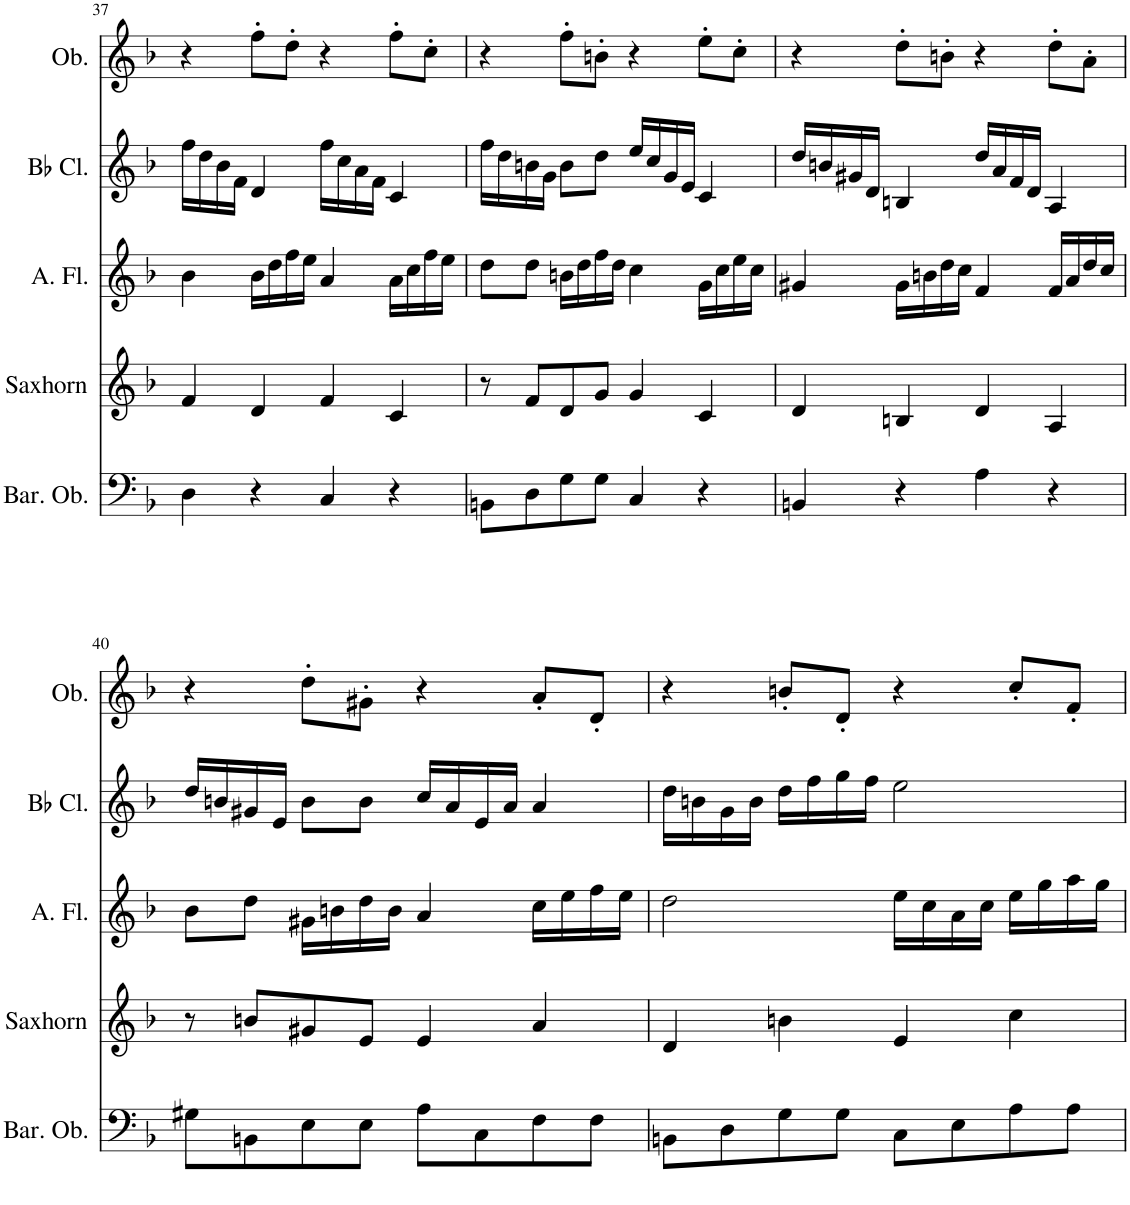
**kern	**kern	**kern	**kern	**kern
*part5	*part4	*part3	*part2	*part1
*staff5	*staff4	*staff3	*staff2	*staff1
*I"Baritone Oboe	*I"Saxhorn	*I"Alto Flute	*I"Bb Clarinet	*I"Oboe
*I'Bar. Ob.	*I'Saxhorn	*I'A. Fl.	*I'Bb Cl.	*I'Ob.
!!LO:PB:g=z
*clefF4	*clefG2	*clefG2	*clefG2	*clefG2
*	*ITrd4c7	*	*ITrd1c2	*
*k[b-]	*k[b-]	*k[b-]	*k[b-]	*k[b-]
*M4/4	*M4/4	*M4/4	*M4/4	*M4/4
*met(c)	*met(c)	*met(c)	*met(c)	*met(c)
=37	=37	=37	=37	=37
4D\	4f/	4b-\	16ff\LL	4r
.	.	.	16dd\	.
.	.	.	16b-\	.
.	.	.	16f\JJ	.
4r	4d/	16b-\LL	4d/	8ff'\L
.	.	16dd\	.	.
.	.	16ff\	.	8dd'\J
.	.	16ee\JJ	.	.
4C/	4f/	4a/	16ff\LL	4r
.	.	.	16cc\	.
.	.	.	16a\	.
.	.	.	16f\JJ	.
4r	4c/	16a\LL	4c/	8ff'\L
.	.	16cc\	.	.
.	.	16ff\	.	8cc'\J
.	.	16ee\JJ	.	.
=38	=38	=38	=38	=38
8BBn\L	8r	8dd\L	16ff\LL	4r
.	.	.	16dd\	.
8D\	8f/L	8dd\J	16bn\	.
.	.	.	16g\JJ	.
8G\	8d/	16bn\LL	8b\L	8ff'\L
.	.	16dd\	.	.
8G\J	8g/J	16ff\	8dd\J	8bn'\J
.	.	16dd\JJ	.	.
4C/	4g/	4cc\	16ee/LL	4r
.	.	.	16cc/	.
.	.	.	16g/	.
.	.	.	16e/JJ	.
4r	4c/	16g\LL	4c/	8ee'\L
.	.	16cc\	.	.
.	.	16ee\	.	8cc'\J
.	.	16cc\JJ	.	.
=39	=39	=39	=39	=39
4BBn/	4d/	4g#X/	16dd/LL	4r
.	.	.	16bn/	.
.	.	.	16g#X/	.
.	.	.	16d/JJ	.
4r	4Bn/	16g#\LL	4Bn/	8dd'\L
.	.	16bn\	.	.
.	.	16dd\	.	8bn'\J
.	.	16cc\JJ	.	.
4A\	4d/	4f/	16dd/LL	4r
.	.	.	16a/	.
.	.	.	16f/	.
.	.	.	16d/JJ	.
4r	4A/	16f/LL	4A/	8dd'\L
.	.	16a/	.	.
.	.	16dd/	.	8a'\J
.	.	16cc/JJ	.	.
!!LO:LB:g=z
=40	=40	=40	=40	=40
8G#X\L	8r	8b-\L	16dd/LL	4r
.	.	.	16bn/	.
8BBn\	8bn/L	8dd\J	16g#X/	.
.	.	.	16e/JJ	.
8E\	8g#X/	16g#X\LL	8b\L	8dd'\L
.	.	16bn\	.	.
8E\J	8e/J	16dd\	8b\J	8g#X'\J
.	.	16b\JJ	.	.
8A\L	4e/	4a/	16cc/LL	4r
.	.	.	16a/	.
8C\	.	.	16e/	.
.	.	.	16a/JJ	.
8F\	4a/	16cc\LL	4a/	8a'/L
.	.	16ee\	.	.
8F\J	.	16ff\	.	8d'/J
.	.	16ee\JJ	.	.
=41	=41	=41	=41	=41
8BBn\L	4d/	2dd\	16dd\LL	4r
.	.	.	16bn\	.
8D\	.	.	16g\	.
.	.	.	16b\JJ	.
8G\	4bn\	.	16dd\LL	8bn'/L
.	.	.	16ff\	.
8G\J	.	.	16gg\	8d'/J
.	.	.	16ff\JJ	.
8C\L	4e/	16ee\LL	2ee\	4r
.	.	16cc\	.	.
8E\	.	16a\	.	.
.	.	16cc\JJ	.	.
8A\	4cc\	16ee\LL	.	8cc'/L
.	.	16gg\	.	.
8A\J	.	16aa\	.	8f'/J
.	.	16gg\JJ	.	.
=	=	=	=	=
*-	*-	*-	*-	*-
